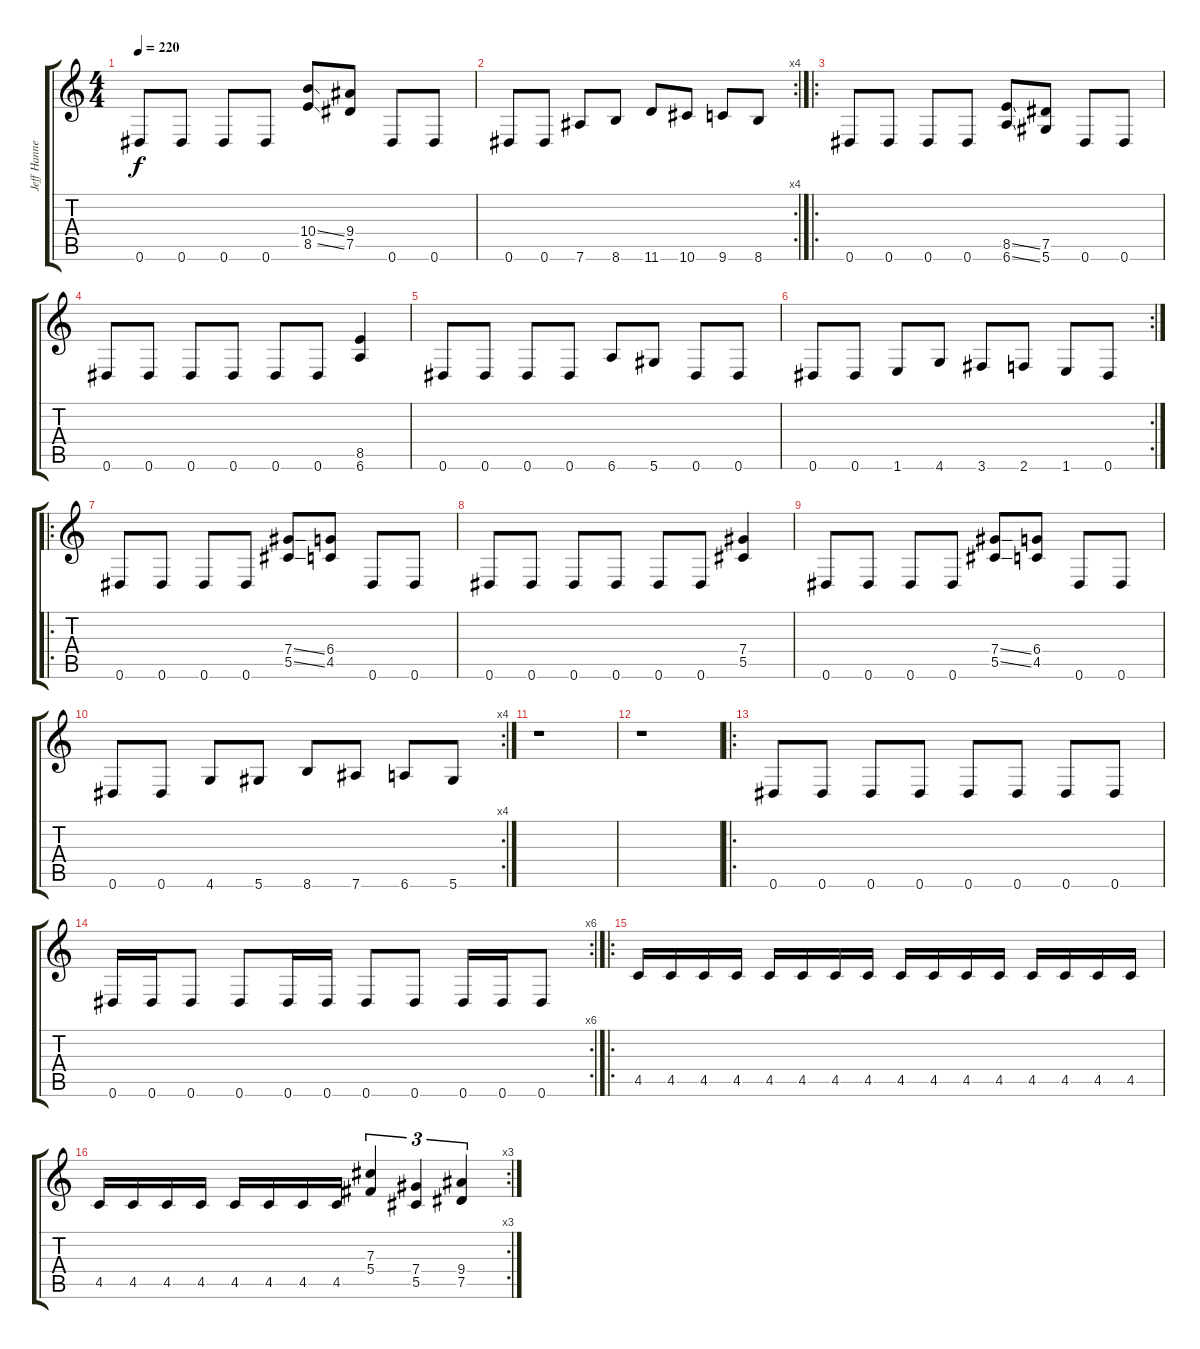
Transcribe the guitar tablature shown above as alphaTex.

\track ("Jeff Hanneman" "Jeff Hanne") {instrument distortionguitar}
\staff {score tabs}
\tuning (Eb4 Bb3 Gb3 Db3 Ab2 Eb2) {hide}
\ts (4 4)
\tempo 220
\clef g2
\ks c
0.6.8{dy f} 0.6.8 0.6.8 0.6.8 (10.4{ss} 8.5{ss}).8 (9.4 7.5).8 0.6.8 0.6.8 |
\rc 4
0.6.8 0.6.8 7.6.8 8.6.8 11.6.8 10.6.8 9.6.8 8.6.8 |
\ro
0.6.8 0.6.8 0.6.8 0.6.8 (8.5{ss} 6.6{ss}).8 (7.5 5.6).8 0.6.8 0.6.8 |
0.6.8 0.6.8 0.6.8 0.6.8 0.6.8 0.6.8 (8.5 6.6).4 |
0.6.8 0.6.8 0.6.8 0.6.8 6.6.8 5.6.8 0.6.8 0.6.8 |
\rc 2
0.6.8 0.6.8 1.6.8 4.6.8 3.6.8 2.6.8 1.6.8 0.6.8 |
\ro
0.6.8 0.6.8 0.6.8 0.6.8 (7.4{ss} 5.5{ss}).8 (6.4 4.5).8 0.6.8 0.6.8 |
0.6.8 0.6.8 0.6.8 0.6.8 0.6.8 0.6.8 (7.4 5.5).4 |
0.6.8 0.6.8 0.6.8 0.6.8 (7.4{ss} 5.5{ss}).8 (6.4 4.5).8 0.6.8 0.6.8 |
\rc 4
0.6.8 0.6.8 4.6.8 5.6.8 8.6.8 7.6.8 6.6.8 5.6.8 |
r.1 |
r.1 |
\ro
0.6.8 0.6.8 0.6.8 0.6.8 0.6.8 0.6.8 0.6.8 0.6.8 |
\rc 6
0.6.16 0.6.16 0.6.8 0.6.8 0.6.16 0.6.16 0.6.8 0.6.8 0.6.16 0.6.16 0.6.8 |
\ro
4.5.16 4.5.16 4.5.16 4.5.16 4.5.16 4.5.16 4.5.16 4.5.16 4.5.16 4.5.16 4.5.16 4.5.16 4.5.16 4.5.16 4.5.16 4.5.16 |
\rc 3
4.5.16 4.5.16 4.5.16 4.5.16 4.5.16 4.5.16 4.5.16 4.5.16 (7.3 5.4).4{tu (3 2)} (7.4 5.5).4{tu (3 2)} (9.4 7.5).4{tu (3 2)}
